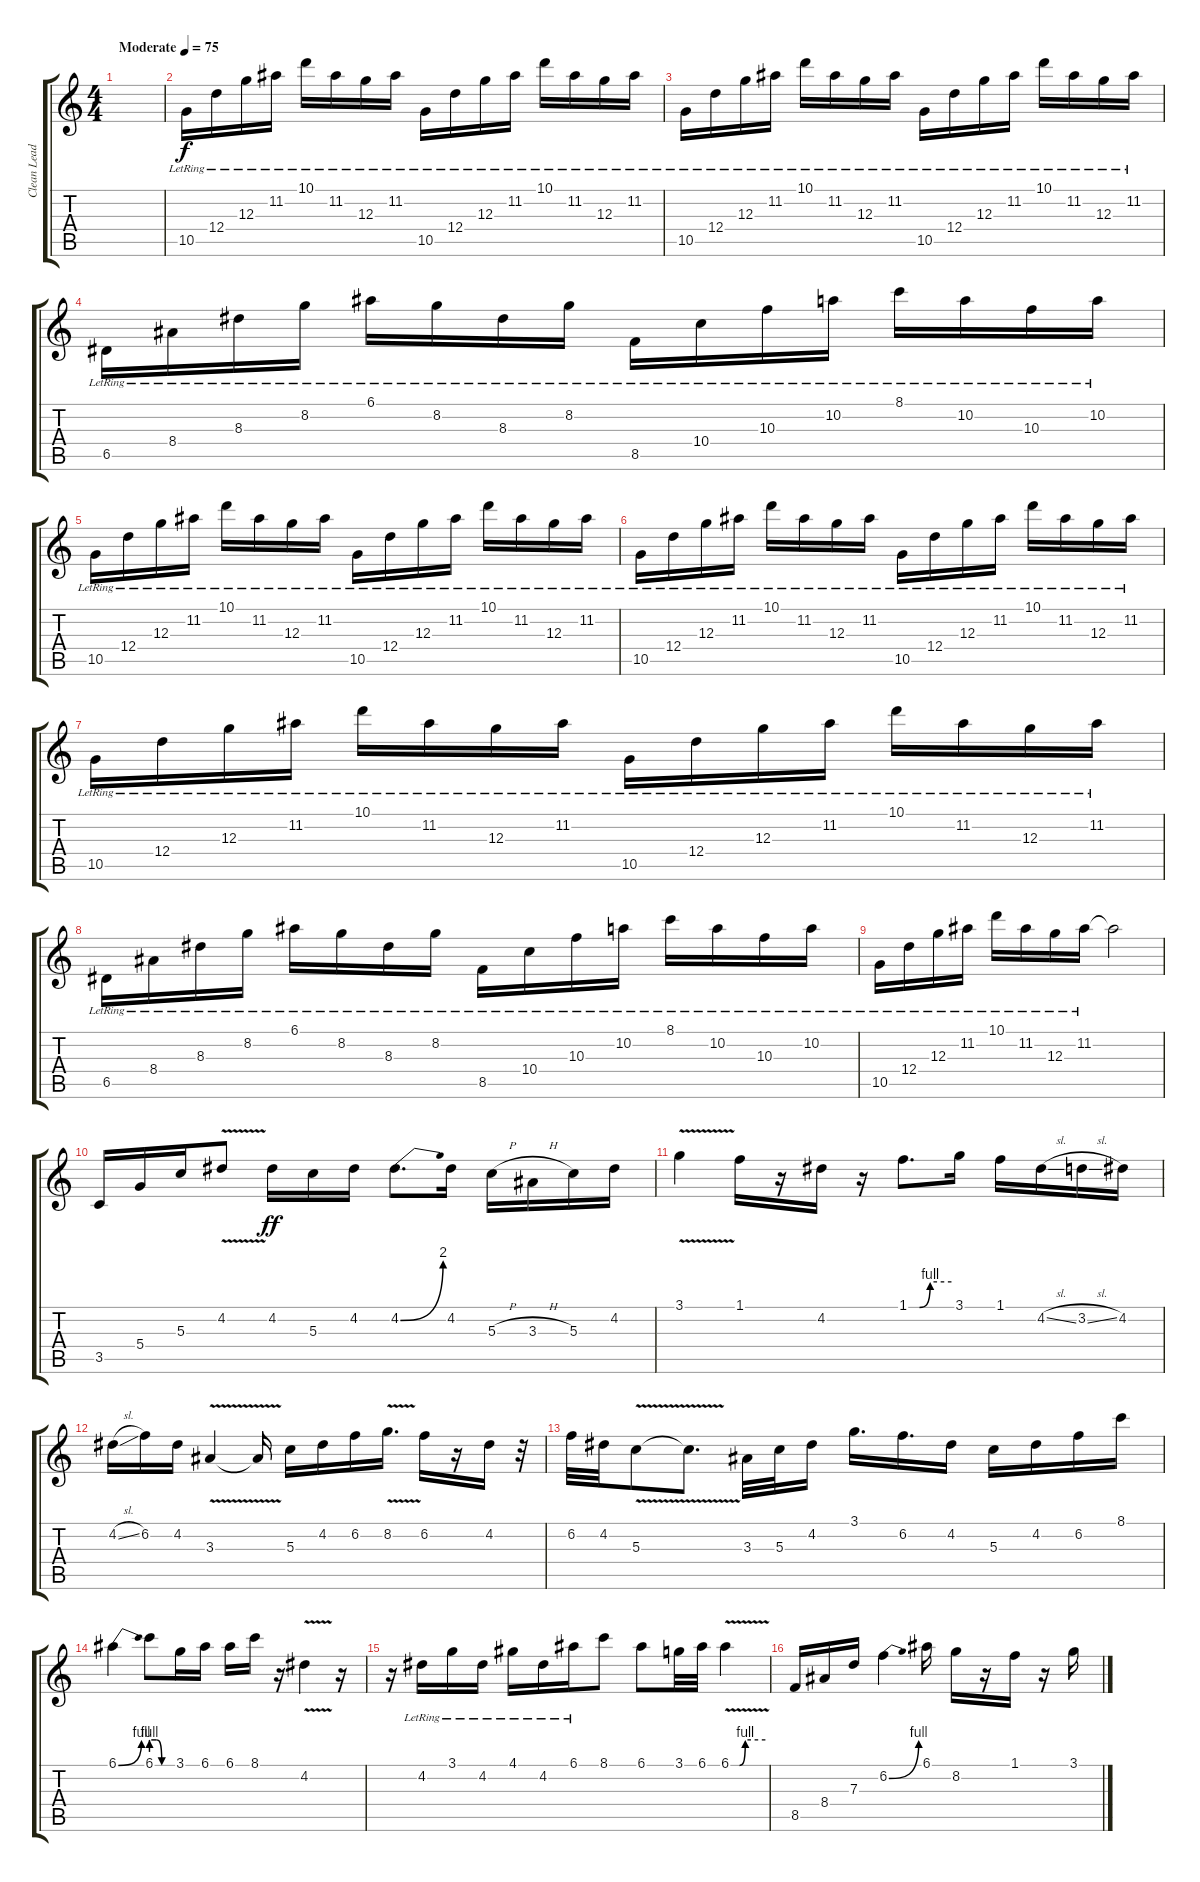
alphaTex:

\track ("Clean Lead" "Clean Lead") {instrument electricguitarclean}
\staff {score tabs}
\tuning (E4 B3 G3 D3 A2 E2) {hide}
\ts (4 4)
\tempo (75 "Moderate")
\clef g2
\ks c
|
10.5{lr}.16 12.4{lr}.16 12.3{lr}.16 11.2{lr}.16 10.1{lr}.16 11.2{lr}.16 12.3{lr}.16 11.2{lr}.16 10.5{lr}.16 12.4{lr}.16 12.3{lr}.16 11.2{lr}.16 10.1{lr}.16 11.2{lr}.16 12.3{lr}.16 11.2{lr}.16 |
10.5{lr}.16 12.4{lr}.16 12.3{lr}.16 11.2{lr}.16 10.1{lr}.16 11.2{lr}.16 12.3{lr}.16 11.2{lr}.16 10.5{lr}.16 12.4{lr}.16 12.3{lr}.16 11.2{lr}.16 10.1{lr}.16 11.2{lr}.16 12.3{lr}.16 11.2{lr}.16 |
6.5{lr}.16 8.4{lr}.16 8.3{lr}.16 8.2{lr}.16 6.1{lr}.16 8.2{lr}.16 8.3{lr}.16 8.2{lr}.16 8.5{lr}.16 10.4{lr}.16 10.3{lr}.16 10.2{lr}.16 8.1{lr}.16 10.2{lr}.16 10.3{lr}.16 10.2{lr}.16 |
10.5{lr}.16 12.4{lr}.16 12.3{lr}.16 11.2{lr}.16 10.1{lr}.16 11.2{lr}.16 12.3{lr}.16 11.2{lr}.16 10.5{lr}.16 12.4{lr}.16 12.3{lr}.16 11.2{lr}.16 10.1{lr}.16 11.2{lr}.16 12.3{lr}.16 11.2{lr}.16 |
10.5{lr}.16 12.4{lr}.16 12.3{lr}.16 11.2{lr}.16 10.1{lr}.16 11.2{lr}.16 12.3{lr}.16 11.2{lr}.16 10.5{lr}.16 12.4{lr}.16 12.3{lr}.16 11.2{lr}.16 10.1{lr}.16 11.2{lr}.16 12.3{lr}.16 11.2{lr}.16 |
10.5{lr}.16 12.4{lr}.16 12.3{lr}.16 11.2{lr}.16 10.1{lr}.16 11.2{lr}.16 12.3{lr}.16 11.2{lr}.16 10.5{lr}.16 12.4{lr}.16 12.3{lr}.16 11.2{lr}.16 10.1{lr}.16 11.2{lr}.16 12.3{lr}.16 11.2{lr}.16 |
6.5{lr}.16 8.4{lr}.16 8.3{lr}.16 8.2{lr}.16 6.1{lr}.16 8.2{lr}.16 8.3{lr}.16 8.2{lr}.16 8.5{lr}.16 10.4{lr}.16 10.3{lr}.16 10.2{lr}.16 8.1{lr}.16 10.2{lr}.16 10.3{lr}.16 10.2{lr}.16 |
10.5{lr}.16 12.4{lr}.16 12.3{lr}.16 11.2{lr}.16 10.1{lr}.16 11.2{lr}.16 12.3{lr}.16 11.2{lr}.16 11.2{t}.2 |
3.5.16{instrument electricguitarjazz} 5.4.16 5.3.16 4.2{v}.8 4.2.16{dy ff} 5.3.16 4.2.16 4.2{be (bend 0 0 60 8)}.8{d} 4.2.16 5.3{h}.16 3.3{h}.16 5.3.16 4.2.16 |
3.1{v}.4 1.1.16 r.16 4.2.16 r.16 1.1{be (custom 0 0 15 0 30 4 60 4)}.8{d} 3.1.16 1.1.16 4.2{sl}.16 3.2{sl}.16 4.2.16 |
4.2{sl}.16 6.2.16 4.2.16 3.3{v}.4 3.3{t}.16 5.3.16 4.2.16 6.2.16 8.2{v}.16{d} 6.2.16 r.16 4.2.16 r.32 |
6.2.32 4.2.32 5.3{v}.8 5.3{t}.8{d} 3.3.32 5.3.32 4.2.16 3.1.16{d} 6.2.16{d} 4.2.16 5.3.16 4.2.16 6.2.16 8.1.16 |
6.1{be (bend 0 0 60 4)}.4 6.1{be (custom 0 4 15 4 30 0 60 0)}.8 3.1.16 6.1.16 6.1.16 8.1.16 r.16 4.2{v}.4 r.16 |
r.16 4.2{lr}.16 3.1{lr}.16 4.2{lr}.16 4.1{lr}.16 4.2{lr}.16 6.1{lr}.16 8.1.8 6.1.8 3.1.32 6.1.32 6.1{be (custom 0 0 15 0 25 4 60 4) v}.4 |
8.5.16 8.4.16 7.3.16 6.2{be (bend 0 0 60 4)}.4 6.1.16 8.2.16 r.16 1.1.16 r.16 3.1.16
